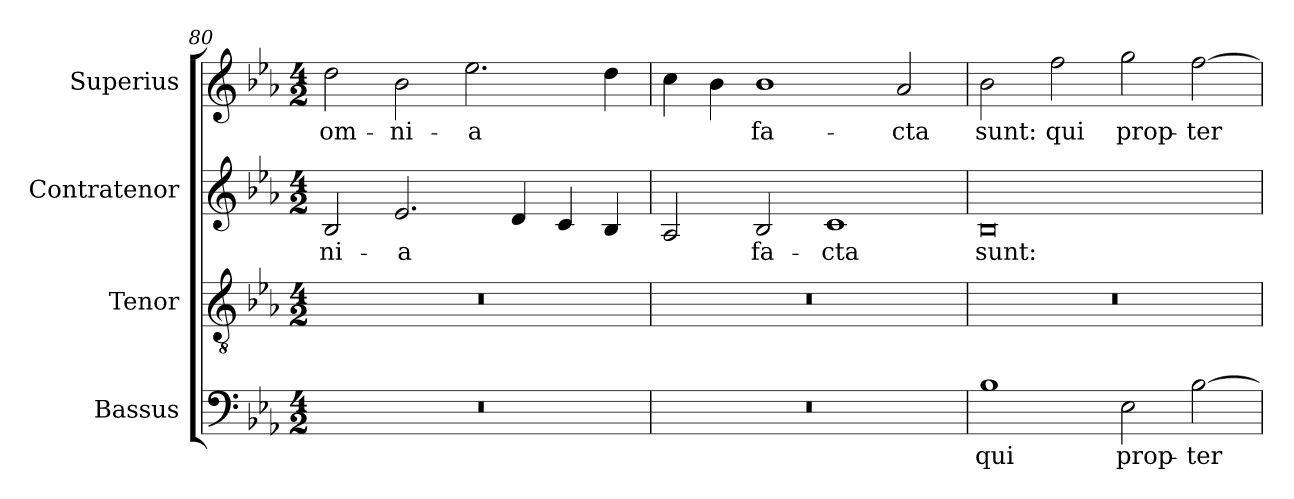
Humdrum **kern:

**kern	**text	**kern	**kern	**text	**kern	**text
*part4	*part4	*part3	*part2	*part2	*part1	*part1
*staff4	*staff4	*staff3	*staff2	*staff2	*staff1	*staff1
*I"Bassus	*	*I"Tenor	*I"Contratenor	*	*I"Superius	*
*I'B.	*	*I'T.	*	*	*	*
*clefF4	*	*clefGv2	*clefG2	*	*clefG2	*
*	*	*ITrd7c12	*ITrd7c12	*	*	*
*k[b-e-a-]	*	*k[b-e-a-]	*k[b-e-a-]	*	*k[b-e-a-]	*
*E-:	*	*E-:	*E-:	*	*E-:	*
*M4/2	*	*M4/2	*M4/2	*	*M4/2	*
=80	=80	=80	=80	=80	=80	=80
!LO:N:vis=1	!	!LO:N:vis=1	!	!	!	!
!	!	!	!	!LO:LY:b:color=#000000	!	!
!	!	!	!	!	!	!LO:LY:b:color=#000000
0r	.	0r	2BB-i/	-ni-	2ddi\	om-
!	!	!	!	!LO:LY:b:color=#000000	!	!
!	!	!	!	!	!	!LO:LY:b:color=#000000
.	.	.	2.E-i/	-a	2b-i\	-ni-
!	!	!	!	!	!	!LO:LY:b:color=#000000
.	.	.	.	.	2.ee-i\	-a
.	.	.	4Di/	.	.	.
.	.	.	4Ci/	.	.	.
.	.	.	4BB-i/	.	4ddi\	.
=81	=81	=81	=81	=81	=81	=81
!LO:N:vis=1	!	!LO:N:vis=1	!	!	!	!
0r	.	0r	2AA-i/	.	4cci\	.
.	.	.	.	.	4b-i\	.
!	!	!	!	!LO:LY:b:color=#000000	!	!
!	!	!	!	!	!	!LO:LY:b:color=#000000
.	.	.	2BB-i/	fa-	1b-i	fa-
!	!	!	!	!LO:LY:b:color=#000000	!	!
.	.	.	1Ci	-cta	.	.
!	!	!	!	!	!	!LO:LY:b:color=#000000
.	.	.	.	.	2a-i/	-cta
=82	=82	=82	=82	=82	=82	=82
!	!LO:LY:b:color=#000000	!LO:N:vis=1	!	!	!	!
!	!	!	!	!LO:LY:b:color=#000000	!	!
!	!	!	!	!	!	!LO:LY:b:color=#000000
1B-i	qui	0r	0BB-i	sunt:	2b-i\	sunt:
!	!	!	!	!	!	!LO:LY:b:color=#000000
.	.	.	.	.	2ffi\	qui
!	!LO:LY:b:color=#000000	!	!	!	!	!
!	!	!	!	!	!	!LO:LY:b:color=#000000
2E-i\	prop-	.	.	.	2ggi\	prop-
!	!LO:LY:b:color=#000000	!	!	!	!	!
!	!	!	!	!	!	!LO:LY:b:color=#000000
[>2B-i\	-ter	.	.	.	[>2ffi\	-ter
=	=	=	=	=	=	=
*-	*-	*-	*-	*-	*-	*-
